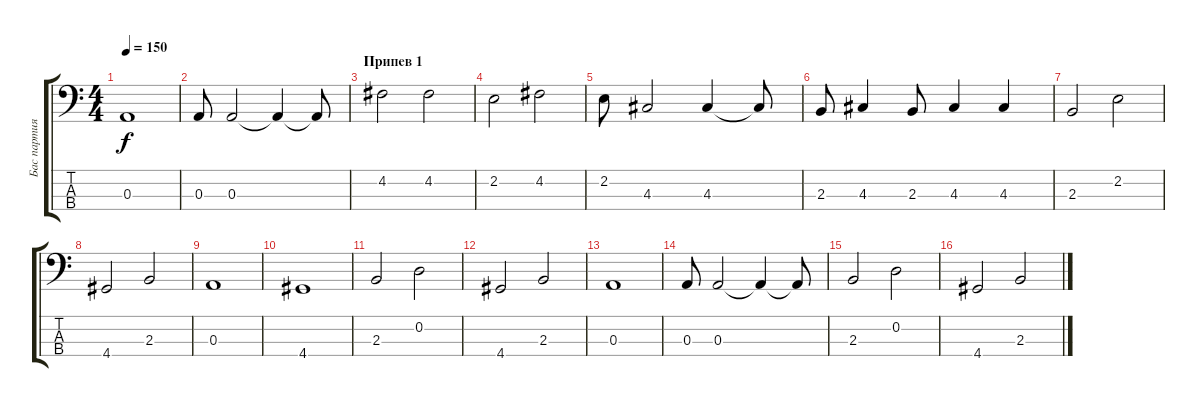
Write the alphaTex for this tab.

\track ("Бас партия" "Бас партия") {instrument electricbasspick}
\staff {score tabs}
\tuning (G2 D2 A1 E1) {hide}
\ts (4 4)
\tempo 150
\clef f4
\ks c
0.3.1{dy f} |
0.3.8 0.3.2 0.3{t}.4 0.3{t}.8 |
\section ("" "Припев 1")
4.2.2 4.2.2 |
2.2.2 4.2.2 |
2.2.8 4.3.2 4.3.4 4.3{t}.8 |
2.3.8 4.3.4 2.3.8 4.3.4 4.3.4 |
2.3.2 2.2.2 |
4.4.2 2.3.2 |
0.3.1 |
4.4.1 |
2.3.2 0.2.2 |
4.4.2 2.3.2 |
0.3.1 |
0.3.8 0.3.2 0.3{t}.4 0.3{t}.8 |
2.3.2 0.2.2 |
4.4.2 2.3.2
